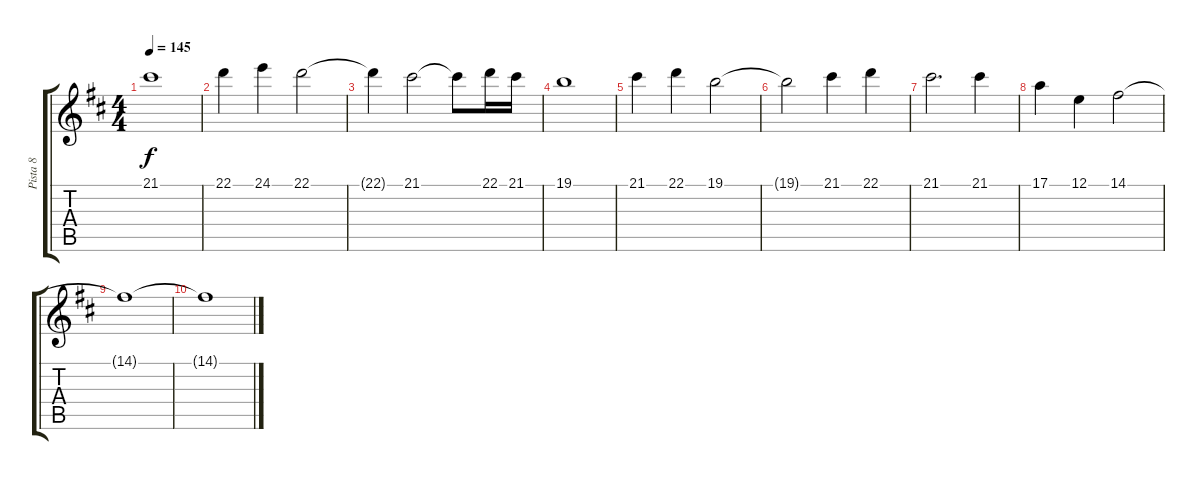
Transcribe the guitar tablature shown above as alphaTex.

\track ("Pista 8" "Pista 8") {instrument synthvoice}
\staff {score tabs}
\tuning (E4 B3 G3 D3 A2 E2) {hide}
\ts (4 4)
\tempo 145
\clef g2
\ks d
21.1.1{dy f} |
22.1.4 24.1.4 22.1.2 |
22.1{t}.4 21.1.2 21.1{t}.8 22.1.16 21.1.16 |
19.1.1 |
21.1.4 22.1.4 19.1.2 |
19.1{t}.2 21.1.4 22.1.4 |
21.1.2{d} 21.1.4 |
17.1.4 12.1.4 14.1.2 |
14.1{t}.1 |
14.1{t}.1
